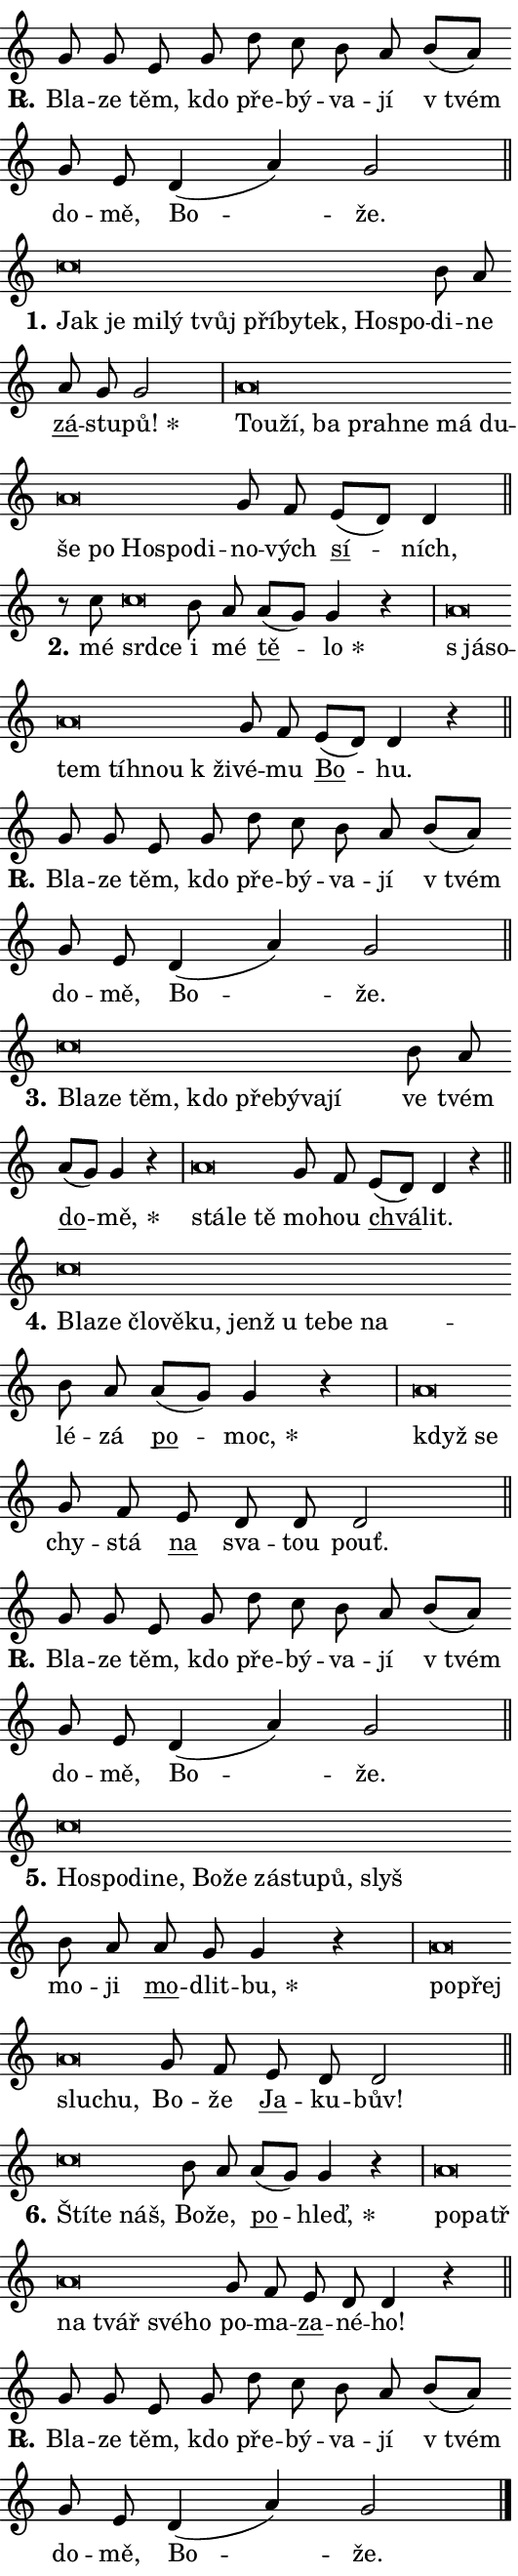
\version "2.24.0"
\header { tagline = "" }
\paper {
  indent = 0\cm
  top-margin = 0\cm
  right-margin = 0.13\cm % to fit lyric hyphens
  bottom-margin = 0\cm
  left-margin = 0\cm
  paper-width = 9\cm
  page-breaking = #ly:one-page-breaking
  system-system-spacing.basic-distance = #11
  score-system-spacing.basic-distance = #11
  ragged-last = ##f
}


%% Author: Thomas Morley
%% https://lists.gnu.org/archive/html/lilypond-user/2020-05/msg00002.html
#(define (line-position grob)
"Returns position of @var[grob} in current system:
   @code{'start}, if at first time-step
   @code{'end}, if at last time-step
   @code{'middle} otherwise
"
  (let* ((col (ly:item-get-column grob))
         (ln (ly:grob-object col 'left-neighbor))
         (rn (ly:grob-object col 'right-neighbor))
         (col-to-check-left (if (ly:grob? ln) ln col))
         (col-to-check-right (if (ly:grob? rn) rn col))
         (break-dir-left
           (and
             (ly:grob-property col-to-check-left 'non-musical #f)
             (ly:item-break-dir col-to-check-left)))
         (break-dir-right
           (and
             (ly:grob-property col-to-check-right 'non-musical #f)
             (ly:item-break-dir col-to-check-right))))
        (cond ((eqv? 1 break-dir-left) 'start)
              ((eqv? -1 break-dir-right) 'end)
              (else 'middle))))

#(define (tranparent-at-line-position vctor)
  (lambda (grob)
  "Relying on @code{line-position} select the relevant enry from @var{vctor}.
Used to determine transparency,"
    (case (line-position grob)
      ((end) (not (vector-ref vctor 0)))
      ((middle) (not (vector-ref vctor 1)))
      ((start) (not (vector-ref vctor 2))))))

noteHeadBreakVisibility =
#(define-music-function (break-visibility)(vector?)
"Makes @code{NoteHead}s transparent relying on @var{break-visibility}"
#{
  \override NoteHead.transparent =
    #(tranparent-at-line-position break-visibility)
#})

#(define delete-ledgers-for-transparent-note-heads
  (lambda (grob)
    "Reads whether a @code{NoteHead} is transparent.
If so this @code{NoteHead} is removed from @code{'note-heads} from
@var{grob}, which is supposed to be @code{LedgerLineSpanner}.
As a result ledgers are not printed for this @code{NoteHead}"
    (let* ((nhds-array (ly:grob-object grob 'note-heads))
           (nhds-list
             (if (ly:grob-array? nhds-array)
                 (ly:grob-array->list nhds-array)
                 '()))
           ;; Relies on the transparent-property being done before
           ;; Staff.LedgerLineSpanner.after-line-breaking is executed.
           ;; This is fragile ...
           (to-keep
             (remove
               (lambda (nhd)
                 (ly:grob-property nhd 'transparent #f))
               nhds-list)))
      ;; TODO find a better method to iterate over grob-arrays, similiar
      ;; to filter/remove etc for lists
      ;; For now rebuilt from scratch
      (set! (ly:grob-object grob 'note-heads)  '())
      (for-each
        (lambda (nhd)
          (ly:pointer-group-interface::add-grob grob 'note-heads nhd))
        to-keep))))

squashNotes = {
  \override NoteHead.X-extent = #'(-0.2 . 0.2)
  \override NoteHead.Y-extent = #'(-0.75 . 0)
  \override NoteHead.stencil =
    #(lambda (grob)
       (let ((pos (ly:grob-property grob 'staff-position)))
         (begin
           (if (< pos -7) (display "ERROR: Lower brevis then expected\n") (display ""))
           (if (<= pos -6) ly:text-interface::print ly:note-head::print))))
}
unSquashNotes = {
  \revert NoteHead.X-extent
  \revert NoteHead.Y-extent
  \revert NoteHead.stencil
}

hideNotes = \noteHeadBreakVisibility #begin-of-line-visible
unHideNotes = \noteHeadBreakVisibility #all-visible

% work-around for resetting accidentals
% https://lilypond.org/doc/v2.23/Documentation/notation/displaying-rhythms#unmetered-music
cadenzaMeasure = {
  \cadenzaOff
  \partial 1024 s1024
  \cadenzaOn
}

#(define-markup-command (accent layout props text) (markup?)
  "Underline accented syllable"
  (interpret-markup layout props
    #{\markup \override #'(offset . 4.3) \underline { #text }#}))

responsum = \markup \concat {
  "R" \hspace #-1.05 \path #0.1 #'((moveto 0 0.07) (lineto 0.9 0.8)) \hspace #0.05 "."
}

spaceSize = #0.6828661417322834 % exact space size for TeX Gyre Schola

\layout {
  \context {
    \Staff
    \remove "Time_signature_engraver"
    \override LedgerLineSpanner.after-line-breaking = #delete-ledgers-for-transparent-note-heads
  }
  \context {
    \Lyrics {
      \override LyricSpace.minimum-distance = \spaceSize
      \override LyricText.font-name = #"TeX Gyre Schola"
      \override LyricText.font-size = 1
      \override StanzaNumber.font-name = #"TeX Gyre Schola Bold"
      \override StanzaNumber.font-size = 1
    }
  }
  \context {
    \Score 
    \override NoteHead.text =
      #(lambda (grob) 
        (let ((pos (ly:grob-property grob 'staff-position)))
          #{\markup {
            \combine
              \halign #-0.55 \raise #(if (= pos -6) 0 0.5) \override #'(thickness . 2) \draw-line #'(3.2 . 0)
              \musicglyph "noteheads.sM1"
          }#}))
  }
}

% magnetic-lyrics.ily
%
%   written by
%     Jean Abou Samra <jean@abou-samra.fr>
%     Werner Lemberg <wl@gnu.org>
%
%   adapted by
%     Jiri Hon <jiri.hon@gmail.com>
%
% Version 2022-Apr-15

% https://www.mail-archive.com/lilypond-user@gnu.org/msg149350.html

#(define (Left_hyphen_pointer_engraver context)
   "Collect syllable-hyphen-syllable occurrences in lyrics and store
them in properties.  This engraver only looks to the left.  For
example, if the lyrics input is @code{foo -- bar}, it does the
following.

@itemize @bullet
@item
Set the @code{text} property of the @code{LyricHyphen} grob between
@q{foo} and @q{bar} to @code{foo}.

@item
Set the @code{left-hyphen} property of the @code{LyricText} grob with
text @q{foo} to the @code{LyricHyphen} grob between @q{foo} and
@q{bar}.
@end itemize

Use this auxiliary engraver in combination with the
@code{lyric-@/text::@/apply-@/magnetic-@/offset!} hook."
   (let ((hyphen #f)
         (text #f))
     (make-engraver
      (acknowledgers
       ((lyric-syllable-interface engraver grob source-engraver)
        (set! text grob)))
      (end-acknowledgers
       ((lyric-hyphen-interface engraver grob source-engraver)
        ;(when (not (grob::has-interface grob 'lyric-space-interface))
          (set! hyphen grob)));)
      ((stop-translation-timestep engraver)
       (when (and text hyphen)
         (ly:grob-set-object! text 'left-hyphen hyphen))
       (set! text #f)
       (set! hyphen #f)))))

#(define (lyric-text::apply-magnetic-offset! grob)
   "If the space between two syllables is less than the value in
property @code{LyricText@/.details@/.squash-threshold}, move the right
syllable to the left so that it gets concatenated with the left
syllable.

Use this function as a hook for
@code{LyricText@/.after-@/line-@/breaking} if the
@code{Left_@/hyphen_@/pointer_@/engraver} is active."
   (let ((hyphen (ly:grob-object grob 'left-hyphen #f)))
     (when hyphen
       (let ((left-text (ly:spanner-bound hyphen LEFT)))
         (when (grob::has-interface left-text 'lyric-syllable-interface)
           (let* ((common (ly:grob-common-refpoint grob left-text X))
                  (this-x-ext (ly:grob-extent grob common X))
                  (left-x-ext
                   (begin
                     ;; Trigger magnetism for left-text.
                     (ly:grob-property left-text 'after-line-breaking)
                     (ly:grob-extent left-text common X)))
                  ;; `delta` is the gap width between two syllables.
                  (delta (- (interval-start this-x-ext)
                            (interval-end left-x-ext)))
                  (details (ly:grob-property grob 'details))
                  (threshold (assoc-get 'squash-threshold details 0.2)))
             (when (< delta threshold)
               (let* (;; We have to manipulate the input text so that
                      ;; ligatures crossing syllable boundaries are not
                      ;; disabled.  For languages based on the Latin
                      ;; script this is essentially a beautification.
                      ;; However, for non-Western scripts it can be a
                      ;; necessity.
                      (lt (ly:grob-property left-text 'text))
                      (rt (ly:grob-property grob 'text))
                      (is-space (grob::has-interface hyphen 'lyric-space-interface))
                      (space (if is-space " " ""))
                      (extra-delta (if is-space spaceSize 0))
                      ;; Append new syllable.
                      (ltrt-space (if (and (string? lt) (string? rt))
                                (string-append lt space rt)
                                (make-concat-markup (list lt space rt))))
                      ;; Right-align `ltrt` to the right side.
                      (ltrt-space-markup (grob-interpret-markup
                               grob
                               (make-translate-markup
                                (cons (interval-length this-x-ext) 0)
                                (make-right-align-markup ltrt-space)))))
                 (begin
                   ;; Don't print `left-text`.
                   (ly:grob-set-property! left-text 'stencil #f)
                   ;; Set text and stencil (which holds all collected
                   ;; syllables so far) and shift it to the left.
                   (ly:grob-set-property! grob 'text ltrt-space)
                   (ly:grob-set-property! grob 'stencil ltrt-space-markup)
                   (ly:grob-translate-axis! grob (- (- delta extra-delta)) X))))))))))


#(define (lyric-hyphen::displace-bounds-first grob)
   ;; Make very sure this callback isn't triggered too early.
   (let ((left (ly:spanner-bound grob LEFT))
         (right (ly:spanner-bound grob RIGHT)))
     (ly:grob-property left 'after-line-breaking)
     (ly:grob-property right 'after-line-breaking)
     (ly:lyric-hyphen::print grob)))

squashThreshold = #0.4

\layout {
  \context {
    \Lyrics
    \consists #Left_hyphen_pointer_engraver
    \override LyricText.after-line-breaking =
      #lyric-text::apply-magnetic-offset!
    \override LyricHyphen.stencil = #lyric-hyphen::displace-bounds-first
    \override LyricText.details.squash-threshold = \squashThreshold
    \override LyricHyphen.minimum-distance = 0
    \override LyricHyphen.minimum-length = \squashThreshold
  }
}

squashText = \override LyricText.details.squash-threshold = 9999
unSquashText = \override LyricText.details.squash-threshold = \squashThreshold

leftText = \override LyricText.self-alignment-X = #LEFT
unLeftText = \revert LyricText.self-alignment-X

starOffset = #(lambda (grob) 
                (let ((x_offset (ly:self-alignment-interface::aligned-on-x-parent grob)))
                  (if (= x_offset 0) 0 (+ x_offset 1.2))))

star = #(define-music-function (syllable)(string?)
"Append star separator at the end of a syllable"
#{
  \once \override LyricText.X-offset = #starOffset
  \lyricmode { \markup {
    #syllable
    \override #'((font-name . "TeX Gyre Schola Bold")) \hspace #0.2 \lower #0.65 \larger "*"
  } }
#})

starAccent = #(define-music-function (syllable)(string?)
"Append star separator at the end of a syllable and make accent"
#{
  \once \override LyricText.X-offset = #starOffset
  \lyricmode { \markup {
    \accent #syllable
    \override #'((font-name . "TeX Gyre Schola Bold")) \hspace #0.2 \lower #0.65 \larger "*"
  } }
#})

breath = #(define-music-function (syllable)(string?)
"Append breathing indicator at the end of a syllable"
#{
  \lyricmode { \markup { #syllable "+" } }
#})

optionalBreath = #(define-music-function (syllable)(string?)
"Append optional breathing indicator at the end of a syllable"
#{
  \lyricmode { \markup { #syllable "(+)" } }
#})


\score {
    <<
        \new Voice = "melody" { \cadenzaOn \key c \major \relative { g'8 g e g \bar "" d' c b a \bar "" b[( a)] \bar "" g e \bar "" d4( a') g2 \cadenzaMeasure \bar "||" \break } }
        \new Lyrics \lyricsto "melody" { \lyricmode { \set stanza = \responsum
Bla -- ze těm, kdo pře -- bý -- va -- jí "v tvém" do -- mě, Bo -- že. } }
    >>
    \layout {}
}

\score {
    <<
        \new Voice = "melody" { \cadenzaOn \key c \major \relative { \squashNotes c''\breve*1/16 \hideNotes \breve*1/16 \bar "" \breve*1/16 \bar "" \breve*1/16 \bar "" \breve*1/16 \bar "" \breve*1/16 \bar "" \breve*1/16 \bar "" \breve*1/16 \bar "" \breve*1/16 \breve*1/16 \bar "" \unHideNotes \unSquashNotes b8 a \bar "" a g g2 \cadenzaMeasure \bar "|" \squashNotes a\breve*1/16 \hideNotes \breve*1/16 \bar "" \breve*1/16 \bar "" \breve*1/16 \bar "" \breve*1/16 \bar "" \breve*1/16 \bar "" \breve*1/16 \bar "" \breve*1/16 \bar "" \breve*1/16 \bar "" \breve*1/16 \bar "" \breve*1/16 \breve*1/16 \bar "" \unHideNotes \unSquashNotes g8 f \bar "" e[( d)] d4 \cadenzaMeasure \bar "||" \break } }
        \new Lyrics \lyricsto "melody" { \lyricmode { \set stanza = "1."
\leftText Jak \squashText je mi -- lý tvůj pří -- by -- tek, Ho -- spo -- \unLeftText \unSquashText di -- ne \markup \accent zá -- stu -- \star pů! \leftText Tou -- \squashText ží, ba pra -- hne má du -- še po Ho -- spo -- di -- \unLeftText \unSquashText no -- vých \markup \accent sí -- ních, } }
    >>
    \layout {}
}

\score {
    <<
        \new Voice = "melody" { \cadenzaOn \key c \major \relative { r8 c'' \squashNotes c\breve*1/16 \hideNotes \breve*1/16 \bar "" \unHideNotes \unSquashNotes b8 a \bar "" a[( g)] g4 r \cadenzaMeasure \bar "|" \squashNotes a\breve*1/16 \hideNotes \breve*1/16 \bar "" \breve*1/16 \bar "" \breve*1/16 \bar "" \breve*1/16 \breve*1/16 \bar "" \unHideNotes \unSquashNotes g8 f \bar "" e[( d)] d4 r \cadenzaMeasure \bar "||" \break } }
        \new Lyrics \lyricsto "melody" { \lyricmode { \set stanza = "2."
mé \leftText srd -- \squashText ce \unLeftText \unSquashText i mé \markup \accent tě -- \star lo \leftText "s já" -- \squashText so -- tem tíh -- nou "k ži" -- \unLeftText \unSquashText vé -- mu \markup \accent Bo -- hu. } }
    >>
    \layout {}
}

\score {
    <<
        \new Voice = "melody" { \cadenzaOn \key c \major \relative { g'8 g e g \bar "" d' c b a \bar "" b[( a)] \bar "" g e \bar "" d4( a') g2 \cadenzaMeasure \bar "||" \break } }
        \new Lyrics \lyricsto "melody" { \lyricmode { \set stanza = \responsum
Bla -- ze těm, kdo pře -- bý -- va -- jí "v tvém" do -- mě, Bo -- že. } }
    >>
    \layout {}
}

\score {
    <<
        \new Voice = "melody" { \cadenzaOn \key c \major \relative { \squashNotes c''\breve*1/16 \hideNotes \breve*1/16 \bar "" \breve*1/16 \bar "" \breve*1/16 \bar "" \breve*1/16 \bar "" \breve*1/16 \bar "" \breve*1/16 \breve*1/16 \bar "" \unHideNotes \unSquashNotes b8 a \bar "" a[( g)] g4 r \cadenzaMeasure \bar "|" \squashNotes a\breve*1/16 \hideNotes \breve*1/16 \breve*1/16 \bar "" \unHideNotes \unSquashNotes g8 f \bar "" e[( d)] d4 r \cadenzaMeasure \bar "||" \break } }
        \new Lyrics \lyricsto "melody" { \lyricmode { \set stanza = "3."
\leftText Bla -- \squashText ze těm, kdo pře -- bý -- va -- jí \unLeftText \unSquashText ve tvém \markup \accent do -- \star mě, \leftText stá -- \squashText le tě \unLeftText \unSquashText mo -- hou \markup \accent chvá -- lit. } }
    >>
    \layout {}
}

\score {
    <<
        \new Voice = "melody" { \cadenzaOn \key c \major \relative { \squashNotes c''\breve*1/16 \hideNotes \breve*1/16 \bar "" \breve*1/16 \bar "" \breve*1/16 \bar "" \breve*1/16 \bar "" \breve*1/16 \bar "" \breve*1/16 \bar "" \breve*1/16 \bar "" \breve*1/16 \breve*1/16 \bar "" \unHideNotes \unSquashNotes b8 a \bar "" a[( g)] g4 r \cadenzaMeasure \bar "|" \squashNotes a\breve*1/16 \hideNotes \breve*1/16 \bar "" \unHideNotes \unSquashNotes g8 f \bar "" e d d d2 \cadenzaMeasure \bar "||" \break } }
        \new Lyrics \lyricsto "melody" { \lyricmode { \set stanza = "4."
\leftText Bla -- \squashText ze člo -- vě -- ku, jenž u te -- be na -- \unLeftText \unSquashText lé -- zá \markup \accent po -- \star moc, \leftText když \squashText se \unLeftText \unSquashText chy -- stá \markup \accent na sva -- tou pouť. } }
    >>
    \layout {}
}

\score {
    <<
        \new Voice = "melody" { \cadenzaOn \key c \major \relative { g'8 g e g \bar "" d' c b a \bar "" b[( a)] \bar "" g e \bar "" d4( a') g2 \cadenzaMeasure \bar "||" \break } }
        \new Lyrics \lyricsto "melody" { \lyricmode { \set stanza = \responsum
Bla -- ze těm, kdo pře -- bý -- va -- jí "v tvém" do -- mě, Bo -- že. } }
    >>
    \layout {}
}

\score {
    <<
        \new Voice = "melody" { \cadenzaOn \key c \major \relative { \squashNotes c''\breve*1/16 \hideNotes \breve*1/16 \bar "" \breve*1/16 \bar "" \breve*1/16 \bar "" \breve*1/16 \bar "" \breve*1/16 \bar "" \breve*1/16 \bar "" \breve*1/16 \bar "" \breve*1/16 \breve*1/16 \bar "" \unHideNotes \unSquashNotes b8 a \bar "" a g g4 r \cadenzaMeasure \bar "|" \squashNotes a\breve*1/16 \hideNotes \breve*1/16 \bar "" \breve*1/16 \breve*1/16 \bar "" \unHideNotes \unSquashNotes g8 f \bar "" e d d2 \cadenzaMeasure \bar "||" \break } }
        \new Lyrics \lyricsto "melody" { \lyricmode { \set stanza = "5."
\leftText Ho -- \squashText spo -- di -- ne, Bo -- že zá -- stu -- pů, slyš \unLeftText \unSquashText mo -- ji \markup \accent mo -- dlit -- \star bu, \leftText po -- \squashText přej slu -- chu, \unLeftText \unSquashText Bo -- že \markup \accent Ja -- ku -- bův! } }
    >>
    \layout {}
}

\score {
    <<
        \new Voice = "melody" { \cadenzaOn \key c \major \relative { \squashNotes c''\breve*1/16 \hideNotes \breve*1/16 \breve*1/16 \bar "" \unHideNotes \unSquashNotes b8 a \bar "" a[( g)] g4 r \cadenzaMeasure \bar "|" \squashNotes a\breve*1/16 \hideNotes \breve*1/16 \bar "" \breve*1/16 \bar "" \breve*1/16 \bar "" \breve*1/16 \breve*1/16 \bar "" \unHideNotes \unSquashNotes g8 f \bar "" e d d4 r \cadenzaMeasure \bar "||" \break } }
        \new Lyrics \lyricsto "melody" { \lyricmode { \set stanza = "6."
\leftText Ští -- \squashText te náš, \unLeftText \unSquashText Bo -- že, \markup \accent po -- \star hleď, \leftText po -- \squashText patř na tvář své -- ho \unLeftText \unSquashText po -- ma -- \markup \accent za -- né -- ho! } }
    >>
    \layout {}
}

\score {
    <<
        \new Voice = "melody" { \cadenzaOn \key c \major \relative { g'8 g e g \bar "" d' c b a \bar "" b[( a)] \bar "" g e \bar "" d4( a') g2 \cadenzaMeasure \bar "||" \break } \bar "|." }
        \new Lyrics \lyricsto "melody" { \lyricmode { \set stanza = \responsum
Bla -- ze těm, kdo pře -- bý -- va -- jí "v tvém" do -- mě, Bo -- že. } }
    >>
    \layout {}
}
